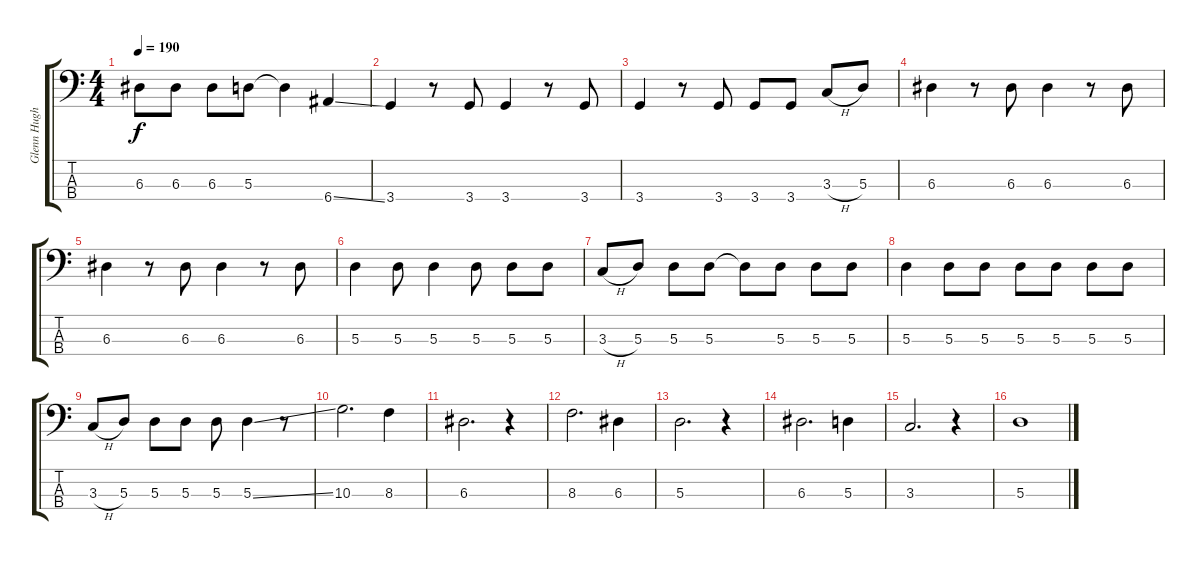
\track ("Glenn Hughes" "Glenn Hugh") {instrument electricbassfinger}
\staff {score tabs}
\tuning (G2 D2 A1 E1) {hide}
\ts (4 4)
\tempo 190
\clef f4
\ks c
6.3.8{dy f} 6.3.8 6.3.8 5.3.8 5.3{t}.4 6.4{ss}.4 |
3.4.4 r.8 3.4.8 3.4.4 r.8 3.4.8 |
3.4.4 r.8 3.4.8 3.4.8 3.4.8 3.3{h}.8 5.3.8 |
6.3.4 r.8 6.3.8 6.3.4 r.8 6.3.8 |
6.3.4 r.8 6.3.8 6.3.4 r.8 6.3.8 |
5.3.4 5.3.8 5.3.4 5.3.8 5.3.8 5.3.8 |
3.3{h}.8 5.3.8 5.3.8 5.3.8 5.3{t}.8 5.3.8 5.3.8 5.3.8 |
5.3.4 5.3.8 5.3.8 5.3.8 5.3.8 5.3.8 5.3.8 |
3.3{h}.8 5.3.8 5.3.8 5.3.8 5.3.8 5.3{ss}.4 r.8 |
10.3.2{d} 8.3.4 |
6.3.2{d} r.4 |
8.3.2{d} 6.3.4 |
5.3.2{d} r.4 |
6.3.2{d} 5.3.4 |
3.3.2{d} r.4 |
5.3.1
